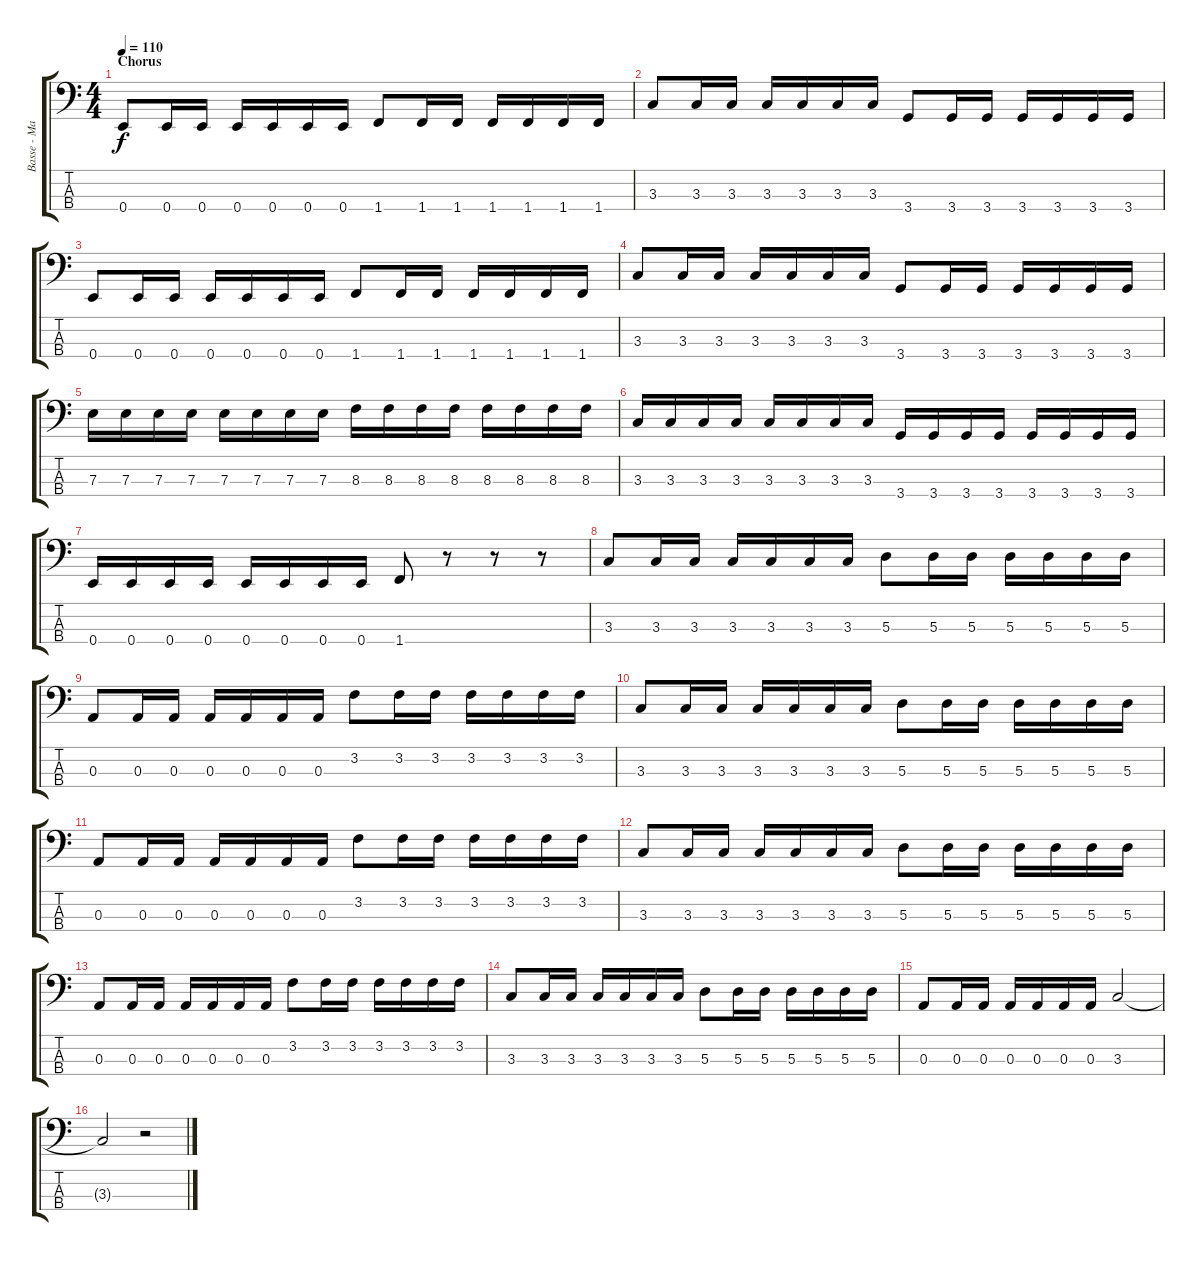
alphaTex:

\track ("Basse - Mark Hoppus" "Basse - Ma") {instrument electricbasspick}
\staff {score tabs}
\tuning (G2 D2 A1 E1) {hide}
\ts (4 4)
\section ("" "Chorus")
\tempo 110
\clef f4
\ks c
0.4.8{dy f} 0.4.16 0.4.16 0.4.16 0.4.16 0.4.16 0.4.16 1.4.8 1.4.16 1.4.16 1.4.16 1.4.16 1.4.16 1.4.16 |
3.3.8 3.3.16 3.3.16 3.3.16 3.3.16 3.3.16 3.3.16 3.4.8 3.4.16 3.4.16 3.4.16 3.4.16 3.4.16 3.4.16 |
0.4.8 0.4.16 0.4.16 0.4.16 0.4.16 0.4.16 0.4.16 1.4.8 1.4.16 1.4.16 1.4.16 1.4.16 1.4.16 1.4.16 |
3.3.8 3.3.16 3.3.16 3.3.16 3.3.16 3.3.16 3.3.16 3.4.8 3.4.16 3.4.16 3.4.16 3.4.16 3.4.16 3.4.16 |
7.3.16 7.3.16 7.3.16 7.3.16 7.3.16 7.3.16 7.3.16 7.3.16 8.3.16 8.3.16 8.3.16 8.3.16 8.3.16 8.3.16 8.3.16 8.3.16 |
3.3.16 3.3.16 3.3.16 3.3.16 3.3.16 3.3.16 3.3.16 3.3.16 3.4.16 3.4.16 3.4.16 3.4.16 3.4.16 3.4.16 3.4.16 3.4.16 |
0.4.16 0.4.16 0.4.16 0.4.16 0.4.16 0.4.16 0.4.16 0.4.16 1.4.8 r.8 r.8 r.8 |
3.3.8 3.3.16 3.3.16 3.3.16 3.3.16 3.3.16 3.3.16 5.3.8 5.3.16 5.3.16 5.3.16 5.3.16 5.3.16 5.3.16 |
0.3.8 0.3.16 0.3.16 0.3.16 0.3.16 0.3.16 0.3.16 3.2.8 3.2.16 3.2.16 3.2.16 3.2.16 3.2.16 3.2.16 |
3.3.8 3.3.16 3.3.16 3.3.16 3.3.16 3.3.16 3.3.16 5.3.8 5.3.16 5.3.16 5.3.16 5.3.16 5.3.16 5.3.16 |
0.3.8 0.3.16 0.3.16 0.3.16 0.3.16 0.3.16 0.3.16 3.2.8 3.2.16 3.2.16 3.2.16 3.2.16 3.2.16 3.2.16 |
3.3.8 3.3.16 3.3.16 3.3.16 3.3.16 3.3.16 3.3.16 5.3.8 5.3.16 5.3.16 5.3.16 5.3.16 5.3.16 5.3.16 |
0.3.8 0.3.16 0.3.16 0.3.16 0.3.16 0.3.16 0.3.16 3.2.8 3.2.16 3.2.16 3.2.16 3.2.16 3.2.16 3.2.16 |
3.3.8 3.3.16 3.3.16 3.3.16 3.3.16 3.3.16 3.3.16 5.3.8 5.3.16 5.3.16 5.3.16 5.3.16 5.3.16 5.3.16 |
0.3.8 0.3.16 0.3.16 0.3.16 0.3.16 0.3.16 0.3.16 3.3.2 |
3.3{t}.2 r.2
